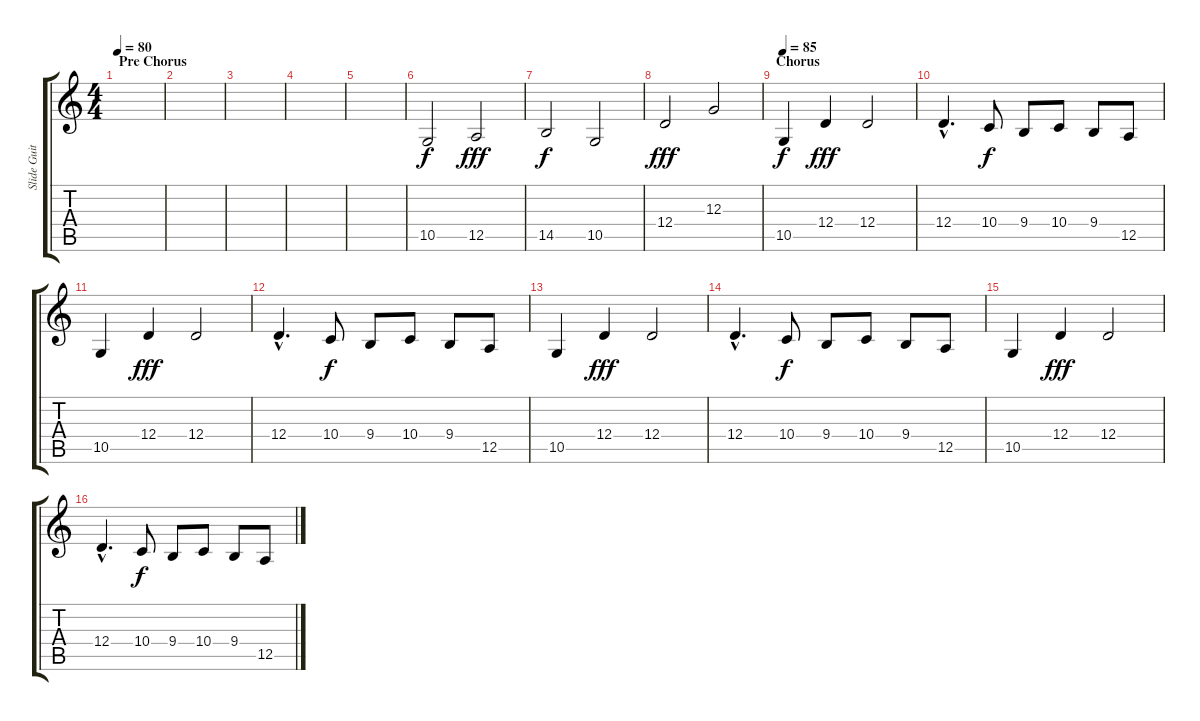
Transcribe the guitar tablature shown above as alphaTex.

\track ("Slide Guitar effect" "Slide Guit") {instrument stringensemble1}
\staff {score tabs}
\tuning (E4 B3 G3 D3 A2 E2) {hide}
\ts (4 4)
\section ("" "Pre Chorus")
\tempo 80
\clef g2
\ks c
|
|
|
|
|
10.5.2 12.5.2{dy fff} |
14.5.2{dy f} 10.5.2 |
12.4.2{dy fff} 12.3.2 |
\section ("" "Chorus")
\tempo 85
10.5.4{dy f} 12.4.4{dy fff} 12.4.2 |
12.4{hac}.4{d} 10.4.8{dy f} 9.4.8 10.4.8 9.4.8 12.5.8 |
10.5.4 12.4.4{dy fff} 12.4.2 |
12.4{hac}.4{d} 10.4.8{dy f} 9.4.8 10.4.8 9.4.8 12.5.8 |
10.5.4 12.4.4{dy fff} 12.4.2 |
12.4{hac}.4{d} 10.4.8{dy f} 9.4.8 10.4.8 9.4.8 12.5.8 |
10.5.4 12.4.4{dy fff} 12.4.2 |
12.4{hac}.4{d} 10.4.8{dy f} 9.4.8 10.4.8 9.4.8 12.5.8
